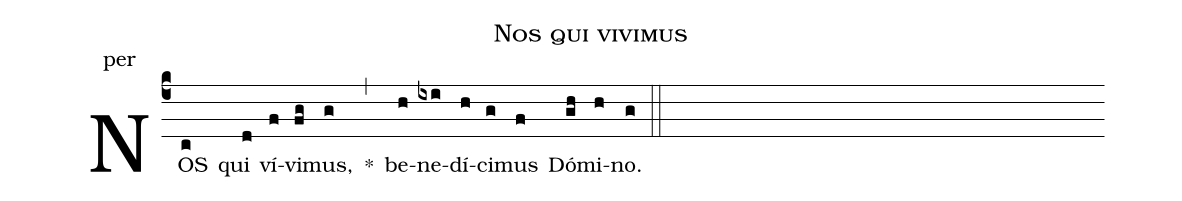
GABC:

name: Nos qui vivimus;
office-part: vesperae II, 2. ant.;
mode: per;
annotation: per;
%%
(c4)
NOS(c) qui(d) ví(f)vi(fg)mus,(g) *(,)
be(h)ne(ixi)dí(h)ci(g)mus(f) Dó(gh)mi(h)no.(g) (::)
